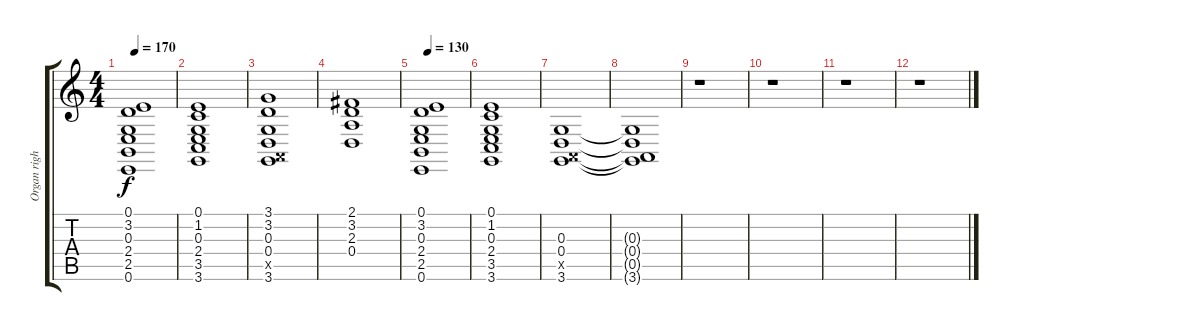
\track ("Organ right hand" "Organ righ") {instrument churchorgan}
\staff {score tabs}
\tuning (E4 B3 G3 D3 A2 E2) {hide}
\ts (4 4)
\tempo 170
\clef g2
\ks c
(0.1 3.2 0.3 2.4 2.5 0.6).1{dy f} |
(0.1 1.2 0.3 2.4 3.5 3.6).1 |
(3.1 3.2 0.3 0.4 0.5{x} 3.6).1 |
(2.1 3.2 2.3 0.4).1 |
\tempo 130
(0.1 3.2 0.3 2.4 2.5 0.6).1 |
(0.1 1.2 0.3 2.4 3.5 3.6).1 |
(0.3 0.4 0.5{x} 3.6).1 |
(0.3{t} 0.4{t} 0.5{t} 3.6{t}).1 |
r.1 |
r.1 |
r.1 |
r.1
